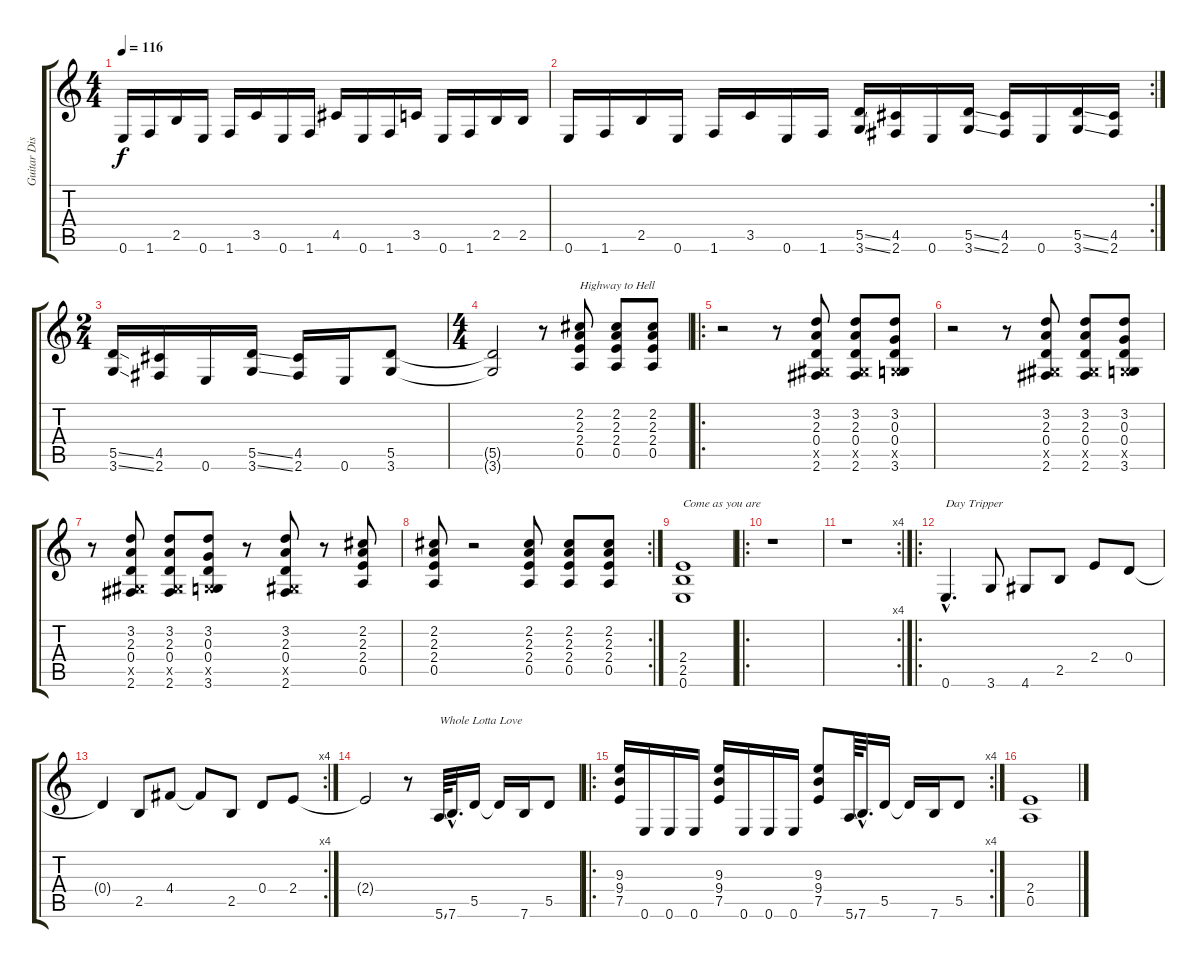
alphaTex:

\track ("Guitar Distorsion 1" "Guitar Dis") {instrument distortionguitar}
\staff {score tabs}
\tuning (E4 B3 G3 D3 A2 E2) {hide}
\ts (4 4)
\tempo 116
\clef g2
\ks c
0.6.16{dy f} 1.6.16 2.5.16 0.6.16 1.6.16 3.5.16 0.6.16 1.6.16 4.5.16 0.6.16 1.6.16 3.5.16 0.6.16 1.6.16 2.5.16 2.5.16 |
\rc 2
0.6.16 1.6.16 2.5.16 0.6.16 1.6.16 3.5.16 0.6.16 1.6.16 (5.5{ss} 3.6{ss}).16 (4.5 2.6).16 0.6.16 (5.5{ss} 3.6{ss}).16 (4.5 2.6).16 0.6.16 (5.5{ss} 3.6{ss}).16 (4.5 2.6).16 |
\ts (2 4)
(5.5{ss} 3.6{ss}).16 (4.5 2.6).16 0.6.16 (5.5{ss} 3.6{ss}).16 (4.5 2.6).16 0.6.16 (5.5 3.6).8 |
\ts (4 4)
(5.5{t} 3.6{t}).2 r.8 (2.2 2.3 2.4 0.5).8{txt "Highway to Hell"} (2.2 2.3 2.4 0.5).8 (2.2 2.3 2.4 0.5).8 |
\ro
r.2 r.8 (3.2 2.3 0.4 -1.5{x} 2.6).8 (3.2 2.3 0.4 -1.5{x} 2.6).8 (3.2 0.3 0.4 -1.5{x} 3.6).8 |
r.2 r.8 (3.2 2.3 0.4 -1.5{x} 2.6).8 (3.2 2.3 0.4 -1.5{x} 2.6).8 (3.2 0.3 0.4 -1.5{x} 3.6).8 |
r.8 (3.2 2.3 0.4 -1.5{x} 2.6).8 (3.2 2.3 0.4 -1.5{x} 2.6).8 (3.2 0.3 0.4 -1.5{x} 3.6).8 r.8 (3.2 2.3 0.4 -1.5{x} 2.6).8 r.8 (2.2 2.3 2.4 0.5).8 |
\rc 2
(2.2 2.3 2.4 0.5).8 r.2 (2.2 2.3 2.4 0.5).8 (2.2 2.3 2.4 0.5).8 (2.2 2.3 2.4 0.5).8 |
(2.4 2.5 0.6).1{txt "Come as you are"} |
\ro
r.1 |
\rc 4
r.1 |
\ro
0.6{hac}.4{d txt "Day Tripper"} 3.6.8 4.6.8 2.5.8 2.4.8 0.4.8 |
\rc 4
0.4{t}.4 2.5.8 4.4.8 4.4{t}.8 2.5.8 0.4.8 2.4.8 |
2.4{t}.2 r.8 5.6{ss}.64{txt "Whole Lotta Love"} 7.6{hac}.32{d} 5.5.16 5.5{t}.16 7.6.16 5.5.8 |
\ro
\rc 4
(9.3 9.4 7.5).16 0.6.16 0.6.16 0.6.16 (9.3 9.4 7.5).16 0.6.16 0.6.16 0.6.16 (9.3 9.4 7.5).8 5.6{ss}.64 7.6{hac}.32{d} 5.5.16 5.5{t}.16 7.6.16 5.5.8 |
(2.4 0.5).1
